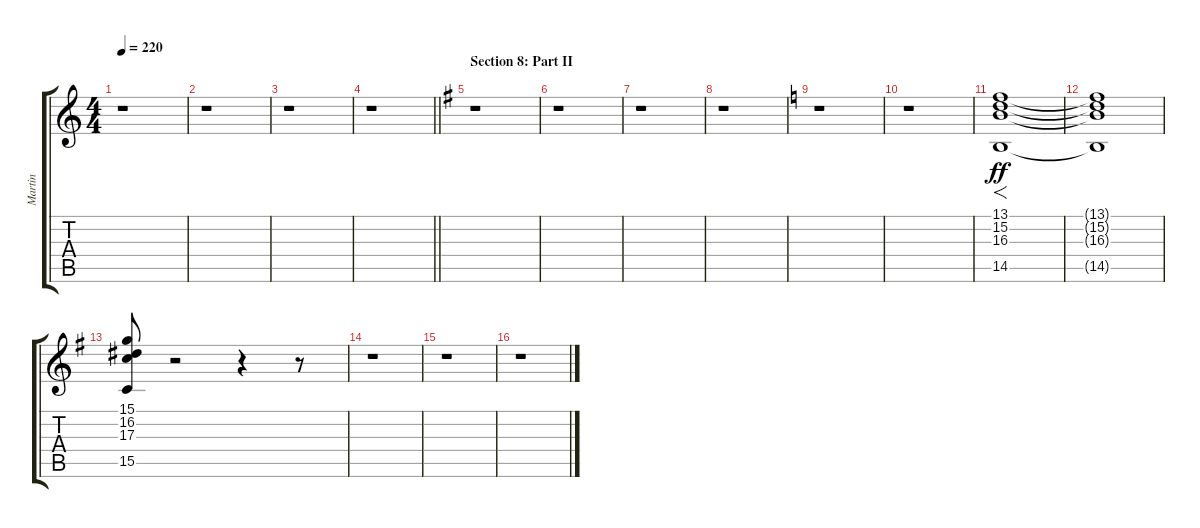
\track ("Martin" "Martin") {instrument choiraahs}
\staff {score tabs}
\tuning (E4 B3 G3 D3 A2 E2) {hide}
\ts (4 4)
\tempo 220
\clef g2
\ks c
r.1{dy ff} |
r.1 |
r.1 |
\barLineRight lightlight
r.1 |
\section ("" "Section 8: Part II")
\ks g
r.1 |
r.1 |
r.1 |
r.1 |
\ks c
r.1 |
r.1 |
(13.1 15.2 16.3 14.5).1{f} |
(13.1{t} 15.2{t} 16.3{t} 14.5{t}).1 |
\ks g
(15.1 16.2 17.3 15.5).8 r.2 r.4 r.8 |
r.1 |
r.1 |
r.1
